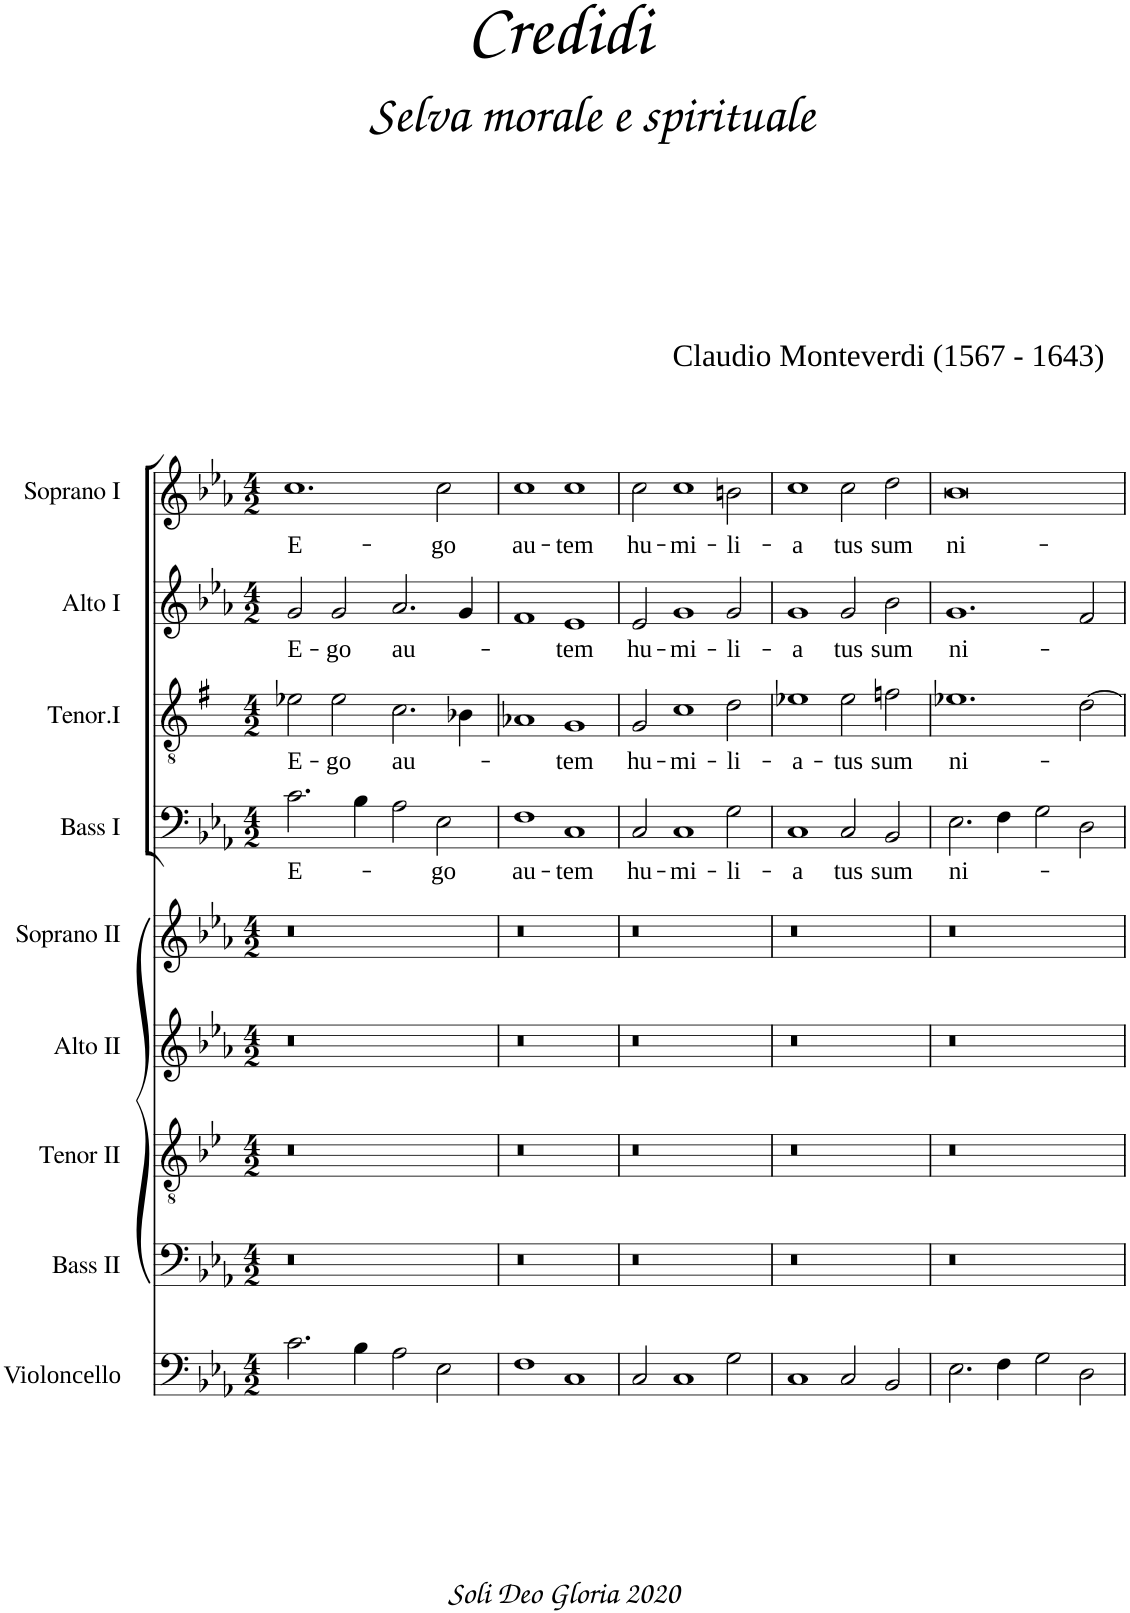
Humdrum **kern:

**kern	**kern	**kern	**kern	**kern	**kern	**text	**kern	**text	**kern	**text	**kern	**text
*part9	*part8	*part7	*part6	*part5	*part4	*part4	*part3	*part3	*part2	*part2	*part1	*part1
*staff9	*staff8	*staff7	*staff6	*staff5	*staff4	*staff4	*staff3	*staff3	*staff2	*staff2	*staff1	*staff1
*I"Violoncello	*I"Bass II	*I"Tenor II	*I"Alto II	*I"Soprano II	*I"Bass I	*	*I"Tenor.I	*	*I"Alto I	*	*I"Soprano I	*
*	*I'B.II	*I'T.II	*I'A.II	*I'S.II	*I'B.I	*	*I'T.I	*	*I'A.I	*	*I'S.I	*
*clefF4	*clefF4	*clefGv2	*clefG2	*clefG2	*clefF4	*	*clefGv2	*	*clefG2	*	*clefG2	*
*k[b-e-a-]	*k[b-e-a-]	*k[b-e-]	*k[b-e-a-]	*k[b-e-a-]	*k[b-e-a-]	*	*k[f#]	*	*k[b-e-a-]	*	*k[b-e-a-]	*
*M4/2	*M4/2	*M4/2	*M4/2	*M4/2	*M4/2	*	*M4/2	*	*M4/2	*	*M4/2	*
=1	=1	=1	=1	=1	=1	=1	=1	=1	=1	=1	=1	=1
!	!	!	!	!	!	!LO:LY:b	!	!LO:LY:b	!	!LO:LY:b	!	!LO:LY:b
2.c\	0r	0r	0r	0r	2.c\	E-	2e-X\	E-	2g/	E-	1.cc	E-
!	!	!	!	!	!	!	!	!LO:LY:b	!	!LO:LY:b	!	!
.	.	.	.	.	.	.	2e-\	-go	2g/	-go	.	.
4B-\	.	.	.	.	4B-\	.	.	.	.	.	.	.
!	!	!	!	!	!	!	!	!LO:LY:b	!	!LO:LY:b	!	!
2A-\	.	.	.	.	2A-\	.	2.c\	au-	2.a-/	au-	.	.
!	!	!	!	!	!	!LO:LY:b	!	!	!	!	!	!LO:LY:b
2E-\	.	.	.	.	2E-\	-go	.	.	.	.	2cc\	-go
.	.	.	.	.	.	.	4B-X\	.	4g/	.	.	.
=2	=2	=2	=2	=2	=2	=2	=2	=2	=2	=2	=2	=2
!	!	!	!	!	!	!LO:LY:b	!	!	!	!	!	!LO:LY:b
1F	0r	0r	0r	0r	1F	au-	1A-X	.	1f	.	1cc	au-
!	!	!	!	!	!	!LO:LY:b	!	!LO:LY:b	!	!LO:LY:b	!	!LO:LY:b
1C	.	.	.	.	1C	-tem	1G	-tem	1e-	-tem	1cc	-tem
=3	=3	=3	=3	=3	=3	=3	=3	=3	=3	=3	=3	=3
!	!	!	!	!	!	!LO:LY:b	!	!LO:LY:b	!	!LO:LY:b	!	!LO:LY:b
2C/	0r	0r	0r	0r	2C/	hu-	2G/	hu-	2e-/	hu-	2cc\	hu-
!	!	!	!	!	!	!LO:LY:b	!	!LO:LY:b	!	!LO:LY:b	!	!LO:LY:b
1C	.	.	.	.	1C	-mi-	1c	-mi-	1g	-mi-	1cc	-mi-
!	!	!	!	!	!	!LO:LY:b	!	!LO:LY:b	!	!LO:LY:b	!	!LO:LY:b
2G\	.	.	.	.	2G\	-li-	2d\	-li-	2g/	-li-	2bn\	-li-
=4	=4	=4	=4	=4	=4	=4	=4	=4	=4	=4	=4	=4
!	!	!	!	!	!	!LO:LY:b	!	!LO:LY:b	!	!LO:LY:b	!	!LO:LY:b
1C	0r	0r	0r	0r	1C	-a	1e-X	-a-	1g	-a	1cc	-a
!	!	!	!	!	!	!LO:LY:b	!	!LO:LY:b	!	!LO:LY:b	!	!LO:LY:b
2C/	.	.	.	.	2C/	tus	2e-\	-tus	2g/	tus	2cc\	tus
!	!	!	!	!	!	!LO:LY:b	!	!LO:LY:b	!	!LO:LY:b	!	!LO:LY:b
2BB-/	.	.	.	.	2BB-/	sum	2fn\	sum	2b-\	sum	2dd\	sum
=5	=5	=5	=5	=5	=5	=5	=5	=5	=5	=5	=5	=5
!	!	!	!	!	!	!LO:LY:b	!	!LO:LY:b	!	!LO:LY:b	!	!LO:LY:b
2.E-\	0r	0r	0r	0r	2.E-\	ni-	1.e-X	ni-	1.g	ni-	0b-	ni-
4F\	.	.	.	.	4F\	.	.	.	.	.	.	.
2G\	.	.	.	.	2G\	.	.	.	.	.	.	.
2D\	.	.	.	.	2D\	.	[2d\	.	2f/	.	.	.
=	=	=	=	=	=	=	=	=	=	=	=	=
*-	*-	*-	*-	*-	*-	*-	*-	*-	*-	*-	*-	*-
